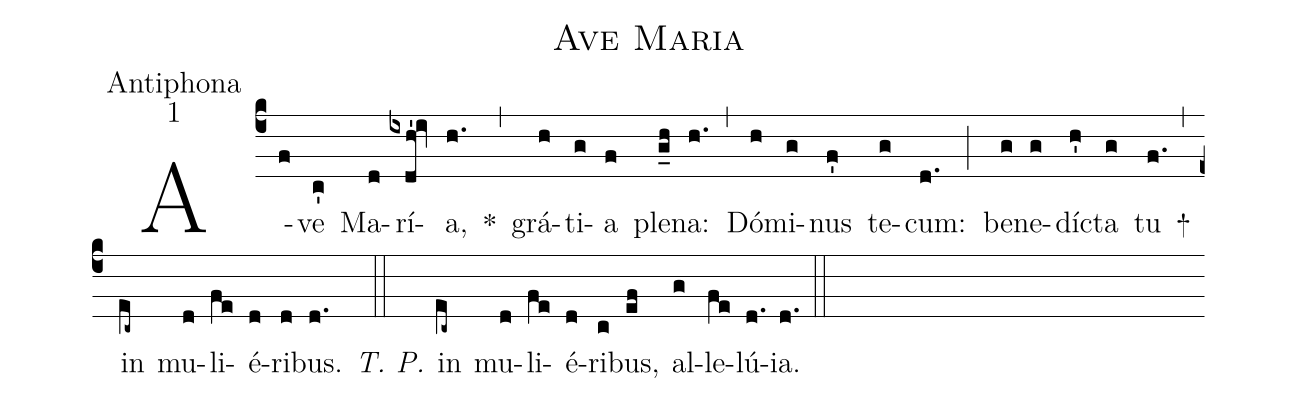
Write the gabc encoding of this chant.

name:Ave Maria;
office-part:Antiphona;
mode:1;
%%
(c4) A(f)ve(c') Ma(d)rí(ixdh'!iv)a,(h.) *(,) grá(h)ti(g)a(f) ple(g_h)na:(h.) (,) Dó(h)mi(g)nus(f') te(g)cum:(d.) (;) be(g)ne(g)dí(h')cta(g) tu(f.) +(,) in(ec~) mu(d)li(fe)é(d)ri(d)bus.(d.) <i>T. P.</i>(::) in(ec~) mu(d)li(fe)é(d)ri(c)bus,(ef) al(g)le(fe)lú(d.)ia.(d.) (::)
